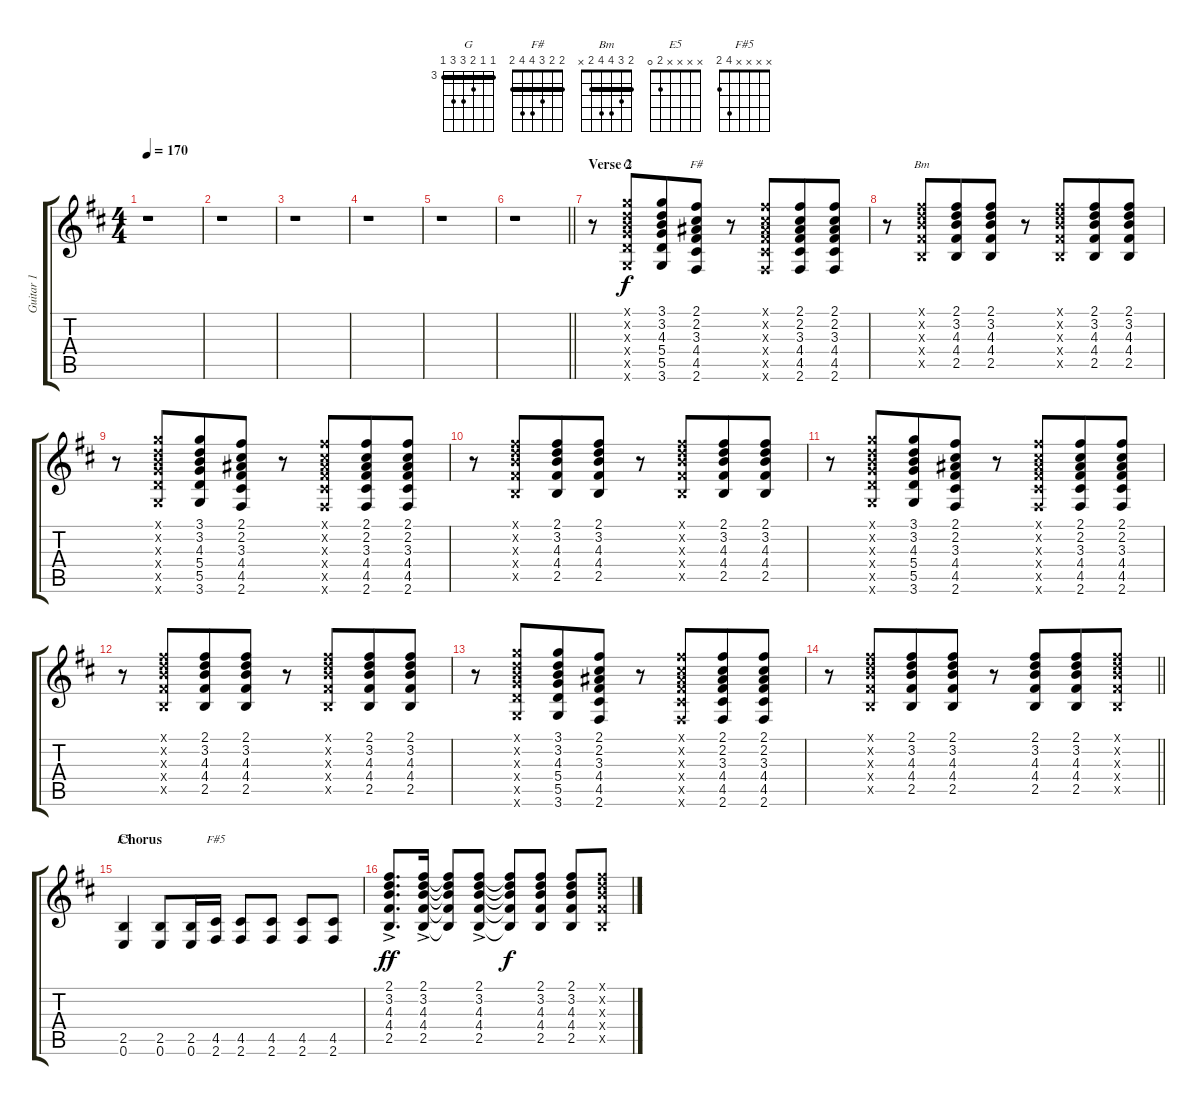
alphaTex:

\track ("Guitar 1" "Guitar 1") {instrument overdrivenguitar}
\staff {score tabs}
\tuning (E4 B3 G3 D3 A2 E2) {hide}
\chord ("G" 3 3 4 5 5 3) {firstfret 3 barre 3}
\chord ("F#" 2 2 3 4 4 2) {barre 2}
\chord ("Bm" 2 3 4 4 2 x) {barre 2}
\chord ("E5" x x x x 2 0)
\chord ("F#5" x x x x 4 2)
\ts (4 4)
\tempo 170
\clef g2
\ks d
r.1{dy ff} |
r.1 |
r.1 |
r.1 |
r.1 |
\barLineRight lightlight
r.1 |
\section ("" "Verse 2")
r.8 (3.1{x} 3.2{x} 4.3{x} 5.4{x} 5.5{x} 3.6{x}).8{ch "G" dy f beam merge} (3.1 3.2 4.3 5.4 5.5 3.6).8 (2.1 2.2 3.3 4.4 4.5 2.6).8{ch "F#"} r.8 (2.1{x} 2.2{x} 3.3{x} 4.4{x} 4.5{x} 2.6{x}).8{beam merge} (2.1 2.2 3.3 4.4 4.5 2.6).8 (2.1 2.2 3.3 4.4 4.5 2.6).8 |
r.8 (2.1{x} 3.2{x} 4.3{x} 4.4{x} 2.5{x}).8{ch "Bm" beam merge} (2.1 3.2 4.3 4.4 2.5).8 (2.1 3.2 4.3 4.4 2.5).8 r.8 (2.1{x} 3.2{x} 4.3{x} 4.4{x} 2.5{x}).8{beam merge} (2.1 3.2 4.3 4.4 2.5).8 (2.1 3.2 4.3 4.4 2.5).8 |
r.8 (3.1{x} 3.2{x} 4.3{x} 5.4{x} 5.5{x} 3.6{x}).8{beam merge} (3.1 3.2 4.3 5.4 5.5 3.6).8 (2.1 2.2 3.3 4.4 4.5 2.6).8 r.8 (2.1{x} 2.2{x} 3.3{x} 4.4{x} 4.5{x} 2.6{x}).8{beam merge} (2.1 2.2 3.3 4.4 4.5 2.6).8 (2.1 2.2 3.3 4.4 4.5 2.6).8 |
r.8 (2.1{x} 3.2{x} 4.3{x} 4.4{x} 2.5{x}).8{beam merge} (2.1 3.2 4.3 4.4 2.5).8 (2.1 3.2 4.3 4.4 2.5).8 r.8 (2.1{x} 3.2{x} 4.3{x} 4.4{x} 2.5{x}).8{beam merge} (2.1 3.2 4.3 4.4 2.5).8 (2.1 3.2 4.3 4.4 2.5).8 |
r.8 (3.1{x} 3.2{x} 4.3{x} 5.4{x} 5.5{x} 3.6{x}).8{beam merge} (3.1 3.2 4.3 5.4 5.5 3.6).8 (2.1 2.2 3.3 4.4 4.5 2.6).8 r.8 (2.1{x} 2.2{x} 3.3{x} 4.4{x} 4.5{x} 2.6{x}).8{beam merge} (2.1 2.2 3.3 4.4 4.5 2.6).8 (2.1 2.2 3.3 4.4 4.5 2.6).8 |
r.8 (2.1{x} 3.2{x} 4.3{x} 4.4{x} 2.5{x}).8{beam merge} (2.1 3.2 4.3 4.4 2.5).8 (2.1 3.2 4.3 4.4 2.5).8 r.8 (2.1{x} 3.2{x} 4.3{x} 4.4{x} 2.5{x}).8{beam merge} (2.1 3.2 4.3 4.4 2.5).8 (2.1 3.2 4.3 4.4 2.5).8 |
r.8 (3.1{x} 3.2{x} 4.3{x} 5.4{x} 5.5{x} 3.6{x}).8{beam merge} (3.1 3.2 4.3 5.4 5.5 3.6).8 (2.1 2.2 3.3 4.4 4.5 2.6).8 r.8 (2.1{x} 2.2{x} 3.3{x} 4.4{x} 4.5{x} 2.6{x}).8{beam merge} (2.1 2.2 3.3 4.4 4.5 2.6).8 (2.1 2.2 3.3 4.4 4.5 2.6).8 |
\barLineRight lightlight
r.8 (2.1{x} 3.2{x} 4.3{x} 4.4{x} 2.5{x}).8{beam merge} (2.1 3.2 4.3 4.4 2.5).8 (2.1 3.2 4.3 4.4 2.5).8 r.8{beam merge} (2.1 3.2 4.3 4.4 2.5).8{beam merge} (2.1 3.2 4.3 4.4 2.5).8 (2.1{x} 3.2{x} 4.3{x} 4.4{x} 2.5{x}).8 |
\section ("" "Chorus")
(2.5 0.6).4{ch "E5"} (2.5 0.6).8 (2.5 0.6).16 (4.5 2.6).16{ch "F#5"} (4.5 2.6).8 (4.5 2.6).8 (4.5 2.6).8 (4.5 2.6).8 |
(2.1 3.2 4.3 4.4 2.5{ac}).8{d dy ff} (2.1 3.2 4.3 4.4 2.5{ac}).16 (2.1{t} 3.2{t} 4.3{t} 4.4{t} 2.5{t}).8 (2.1 3.2 4.3 4.4 2.5{ac}).8 (2.1{t} 3.2{t} 4.3{t} 4.4{t} 2.5{t}).8{dy f} (2.1 3.2 4.3 4.4 2.5).8 (2.1 3.2 4.3 4.4 2.5).8 (2.1{x} 3.2{x} 4.3{x} 4.4{x} 2.5{x}).8
